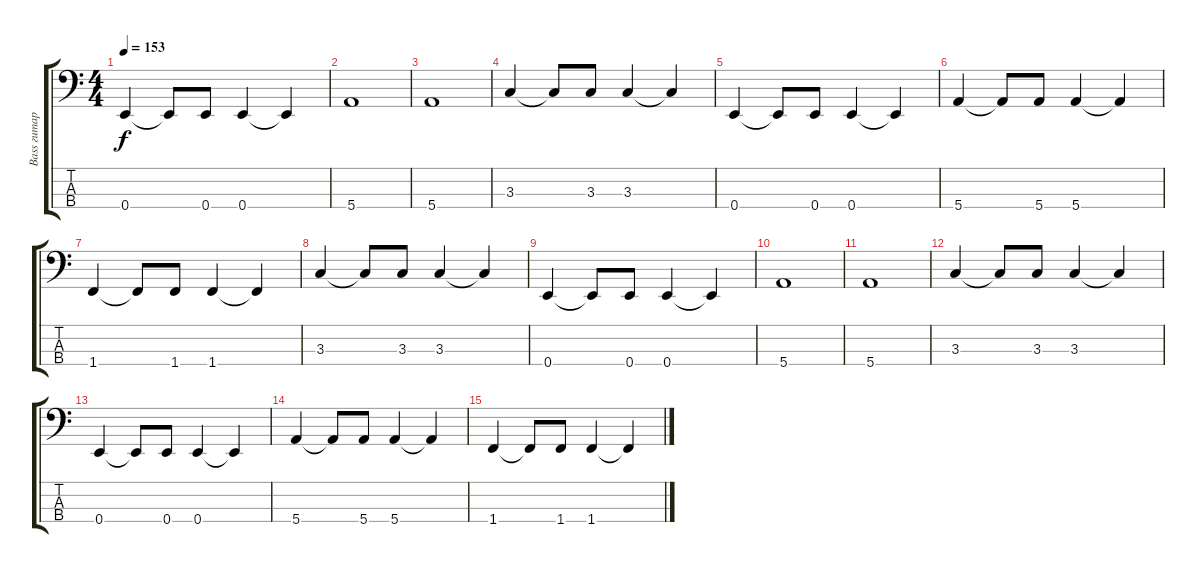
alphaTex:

\track ("Bass гитара" "Bass гитар") {instrument fretlessbass}
\staff {score tabs}
\tuning (G2 D2 A1 E1) {hide}
\ts (4 4)
\tempo 153
\clef f4
\ks c
0.4.4{dy f} 0.4{t}.8 0.4.8 0.4.4 0.4{t}.4 |
5.4.1 |
5.4.1 |
3.3.4 3.3{t}.8 3.3.8 3.3.4 3.3{t}.4 |
0.4.4{volume 10} 0.4{t}.8 0.4.8 0.4.4 0.4{t}.4 |
5.4.4 5.4{t}.8 5.4.8 5.4.4 5.4{t}.4 |
1.4.4 1.4{t}.8 1.4.8 1.4.4 1.4{t}.4 |
3.3.4{volume 7} 3.3{t}.8 3.3.8 3.3.4 3.3{t}.4 |
0.4.4 0.4{t}.8 0.4.8 0.4.4 0.4{t}.4 |
5.4.1 |
5.4.1{volume 3} |
3.3.4 3.3{t}.8 3.3.8 3.3.4 3.3{t}.4 |
0.4.4 0.4{t}.8 0.4.8 0.4.4 0.4{t}.4 |
5.4.4 5.4{t}.8 5.4.8 5.4.4 5.4{t}.4 |
1.4.4 1.4{t}.8 1.4.8 1.4.4 1.4{t}.4
